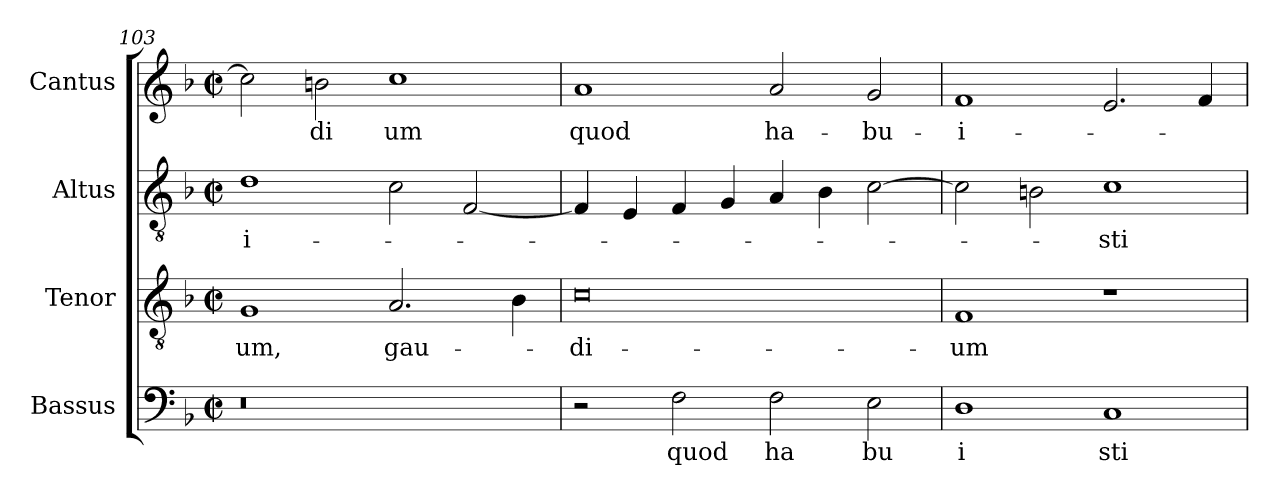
**kern	**text	**kern	**text	**kern	**text	**kern	**text
*part4	*part4	*part3	*part3	*part2	*part2	*part1	*part1
*staff4	*staff4	*staff3	*staff3	*staff2	*staff2	*staff1	*staff1
*I"Bassus	*	*I"Tenor	*	*I"Altus	*	*I"Cantus	*
*clefF4	*	*clefGv2	*	*clefGv2	*	*clefG2	*
*k[b-]	*	*k[b-]	*	*k[b-]	*	*k[b-]	*
*F:	*	*F:	*	*F:	*	*F:	*
*M2/2	*	*M2/2	*	*M2/2	*	*M2/2	*
*met(c|)	*	*met(c|)	*	*met(c|)	*	*met(c|)	*
=103	=103	=103	=103	=103	=103	=103	=103
!	!	!	!LO:LY:b:cj	!	!LO:LY:b:rj	!	!
0r	.	1G	-um,	1d	-i-	2cc\]	.
!	!	!	!	!	!	!	!LO:LY:b:cj
.	.	.	.	.	.	2b\	di
!	!	!	!LO:LY:b	!	!	!	!LO:LY:b:cj
.	.	2.A/	gau-	2c\	.	1cc	um
.	.	.	.	[>2F/	.	.	.
.	.	4B-\	.	.	.	.	.
!!LO:LB:g=z
=104	=104	=104	=104	=104	=104	=104	=104
!	!	!	!LO:LY:b:cj	!	!	!	!LO:LY:b:cj
2r	.	0c	-di-	4F/]	.	1a	quod
.	.	.	.	4E/	.	.	.
!	!LO:LY:b:cj	!	!	!	!	!	!
2F\	quod	.	.	4F/	.	.	.
.	.	.	.	4G/	.	.	.
!	!LO:LY:b:cj	!	!	!	!	!	!LO:LY:b:cj
2F\	ha	.	.	4A/	.	2a/	ha-
.	.	.	.	4B-\	.	.	.
!	!LO:LY:b:cj	!	!	!	!	!	!LO:LY:b:cj
2E\	bu	.	.	[>2c\	.	2g/	-bu-
=105	=105	=105	=105	=105	=105	=105	=105
!	!LO:LY:b:cj	!	!LO:LY:b:cj	!	!	!	!LO:LY:b:rj
1D	i	1F	-um	2c\]	.	1f	-i-
.	.	.	.	2B\	.	.	.
!	!LO:LY:b:cj	!	!	!	!LO:LY:b:cj	!	!
1C	sti	1r	.	1c	-sti	2.e/	.
.	.	.	.	.	.	4f/	.
=	=	=	=	=	=	=	=
*-	*-	*-	*-	*-	*-	*-	*-
